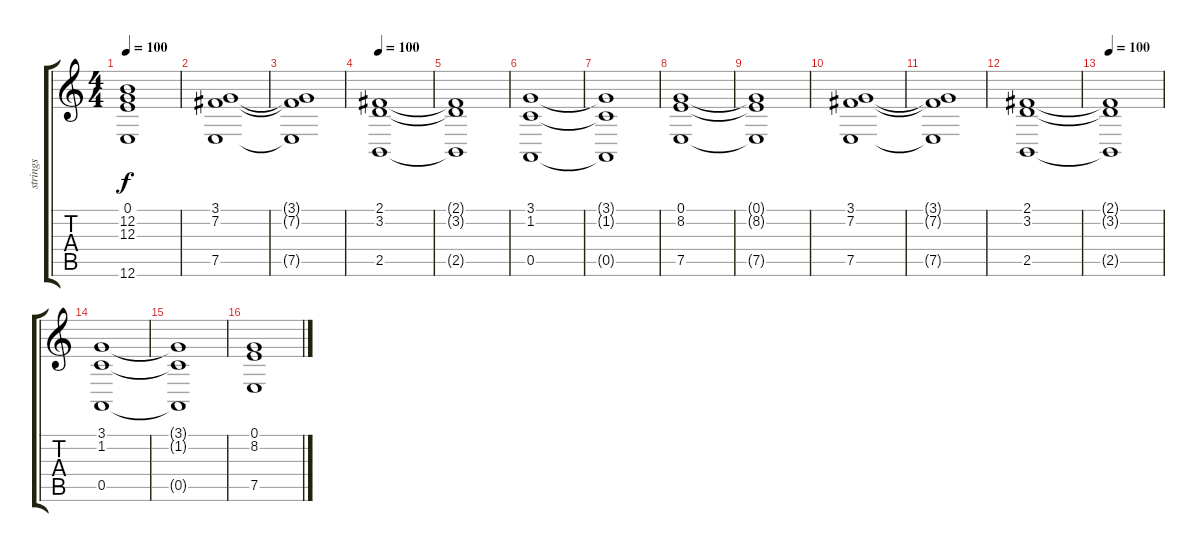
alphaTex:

\track ("strings" "strings") {instrument stringensemble2}
\staff {score tabs}
\tuning (E4 B3 G3 D3 A2 E2) {hide}
\ts (4 4)
\tempo 100
\clef g2
\ks c
(0.1{t} 12.2{t} 12.3{t} 12.6{t}).1{dy f} |
(3.1 7.2 7.5).1 |
(3.1{t} 7.2{t} 7.5{t}).1 |
\tempo 100
(2.1 3.2 2.5).1 |
(2.1{t} 3.2{t} 2.5{t}).1 |
(3.1 1.2 0.5).1 |
(3.1{t} 1.2{t} 0.5{t}).1 |
(0.1 8.2 7.5).1 |
(0.1{t} 8.2{t} 7.5{t}).1 |
(3.1 7.2 7.5).1 |
(3.1{t} 7.2{t} 7.5{t}).1 |
(2.1 3.2 2.5).1 |
\tempo 100
(2.1{t} 3.2{t} 2.5{t}).1 |
(3.1 1.2 0.5).1 |
(3.1{t} 1.2{t} 0.5{t}).1 |
(0.1 8.2 7.5).1
